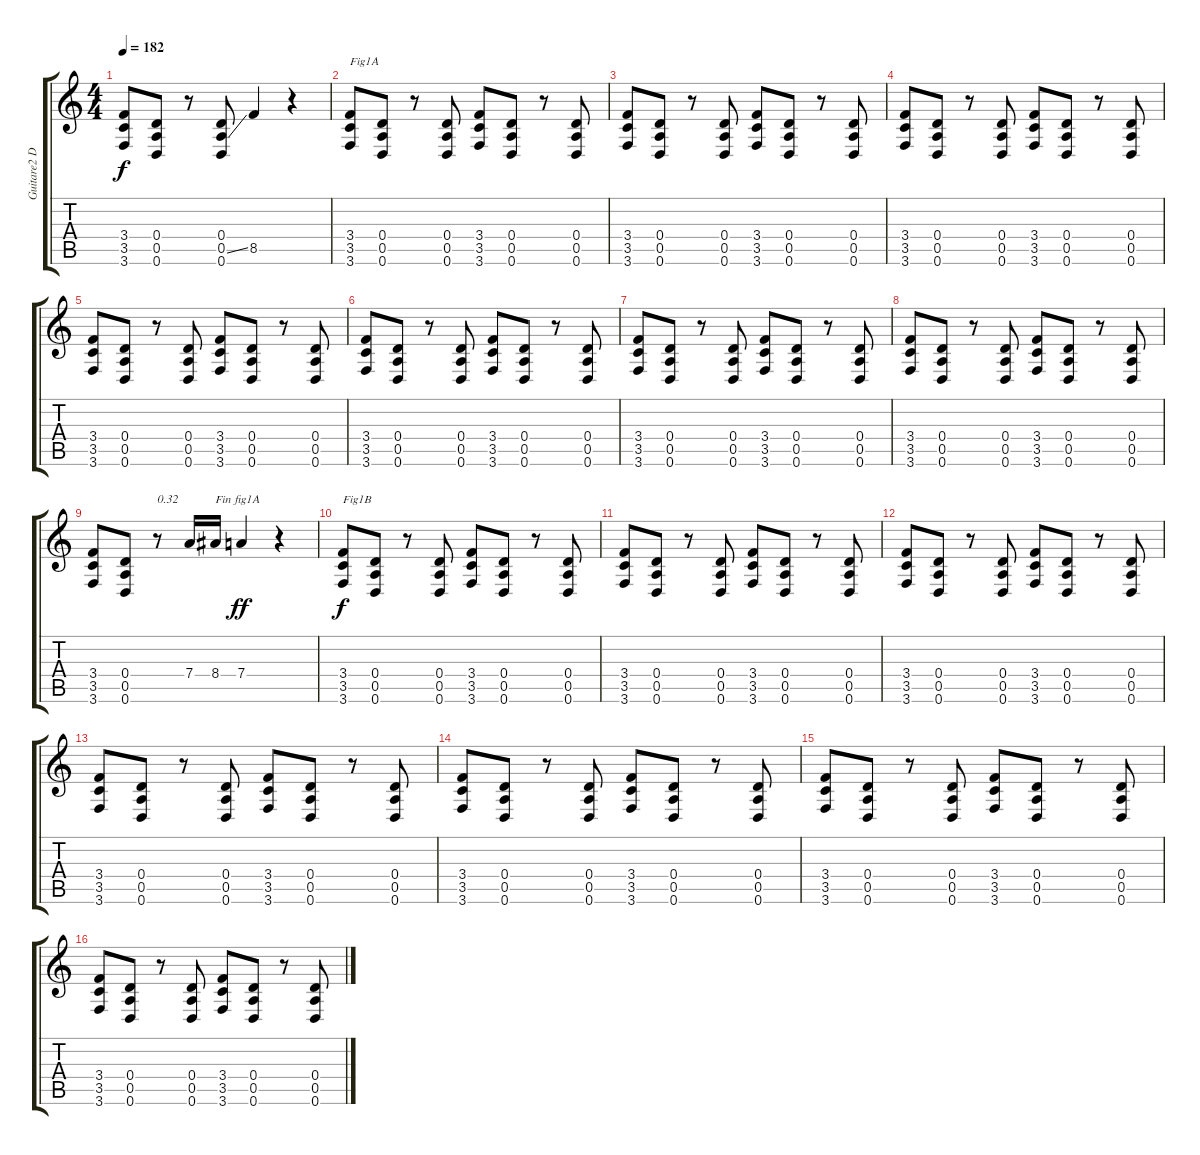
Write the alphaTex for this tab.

\track ("Guitare2 Dr-D" "Guitare2 D") {instrument distortionguitar}
\staff {score tabs}
\tuning (E4 B3 G3 D3 A2 D2) {hide}
\ts (4 4)
\tempo 182
\clef g2
\ks c
(3.4 3.5 3.6).8{dy f} (0.4 0.5 0.6).8 r.8 (0.4 0.5{ss} 0.6).8 8.5.4 r.4 |
(3.4 3.5 3.6).8{txt "Fig1A"} (0.4 0.5 0.6).8 r.8 (0.4 0.5 0.6).8 (3.4 3.5 3.6).8 (0.4 0.5 0.6).8 r.8 (0.4 0.5 0.6).8 |
(3.4 3.5 3.6).8 (0.4 0.5 0.6).8 r.8 (0.4 0.5 0.6).8 (3.4 3.5 3.6).8 (0.4 0.5 0.6).8 r.8 (0.4 0.5 0.6).8 |
(3.4 3.5 3.6).8 (0.4 0.5 0.6).8 r.8 (0.4 0.5 0.6).8 (3.4 3.5 3.6).8 (0.4 0.5 0.6).8 r.8 (0.4 0.5 0.6).8 |
(3.4 3.5 3.6).8 (0.4 0.5 0.6).8 r.8 (0.4 0.5 0.6).8 (3.4 3.5 3.6).8 (0.4 0.5 0.6).8 r.8 (0.4 0.5 0.6).8 |
(3.4 3.5 3.6).8 (0.4 0.5 0.6).8 r.8 (0.4 0.5 0.6).8 (3.4 3.5 3.6).8 (0.4 0.5 0.6).8 r.8 (0.4 0.5 0.6).8 |
(3.4 3.5 3.6).8 (0.4 0.5 0.6).8 r.8 (0.4 0.5 0.6).8 (3.4 3.5 3.6).8 (0.4 0.5 0.6).8 r.8 (0.4 0.5 0.6).8 |
(3.4 3.5 3.6).8 (0.4 0.5 0.6).8 r.8 (0.4 0.5 0.6).8 (3.4 3.5 3.6).8 (0.4 0.5 0.6).8 r.8 (0.4 0.5 0.6).8 |
(3.4 3.5 3.6).8 (0.4 0.5 0.6).8 r.8{txt "0.32"} 7.4.16 8.4.16{txt "Fin fig1A"} 7.4.4{dy ff} r.4 |
(3.4 3.5 3.6).8{txt "Fig1B" dy f} (0.4 0.5 0.6).8 r.8 (0.4 0.5 0.6).8 (3.4 3.5 3.6).8 (0.4 0.5 0.6).8 r.8 (0.4 0.5 0.6).8 |
(3.4 3.5 3.6).8 (0.4 0.5 0.6).8 r.8 (0.4 0.5 0.6).8 (3.4 3.5 3.6).8 (0.4 0.5 0.6).8 r.8 (0.4 0.5 0.6).8 |
(3.4 3.5 3.6).8 (0.4 0.5 0.6).8 r.8 (0.4 0.5 0.6).8 (3.4 3.5 3.6).8 (0.4 0.5 0.6).8 r.8 (0.4 0.5 0.6).8 |
(3.4 3.5 3.6).8 (0.4 0.5 0.6).8 r.8 (0.4 0.5 0.6).8 (3.4 3.5 3.6).8 (0.4 0.5 0.6).8 r.8 (0.4 0.5 0.6).8 |
(3.4 3.5 3.6).8 (0.4 0.5 0.6).8 r.8 (0.4 0.5 0.6).8 (3.4 3.5 3.6).8 (0.4 0.5 0.6).8 r.8 (0.4 0.5 0.6).8 |
(3.4 3.5 3.6).8 (0.4 0.5 0.6).8 r.8 (0.4 0.5 0.6).8 (3.4 3.5 3.6).8 (0.4 0.5 0.6).8 r.8 (0.4 0.5 0.6).8 |
(3.4 3.5 3.6).8 (0.4 0.5 0.6).8 r.8 (0.4 0.5 0.6).8 (3.4 3.5 3.6).8 (0.4 0.5 0.6).8 r.8 (0.4 0.5 0.6).8
